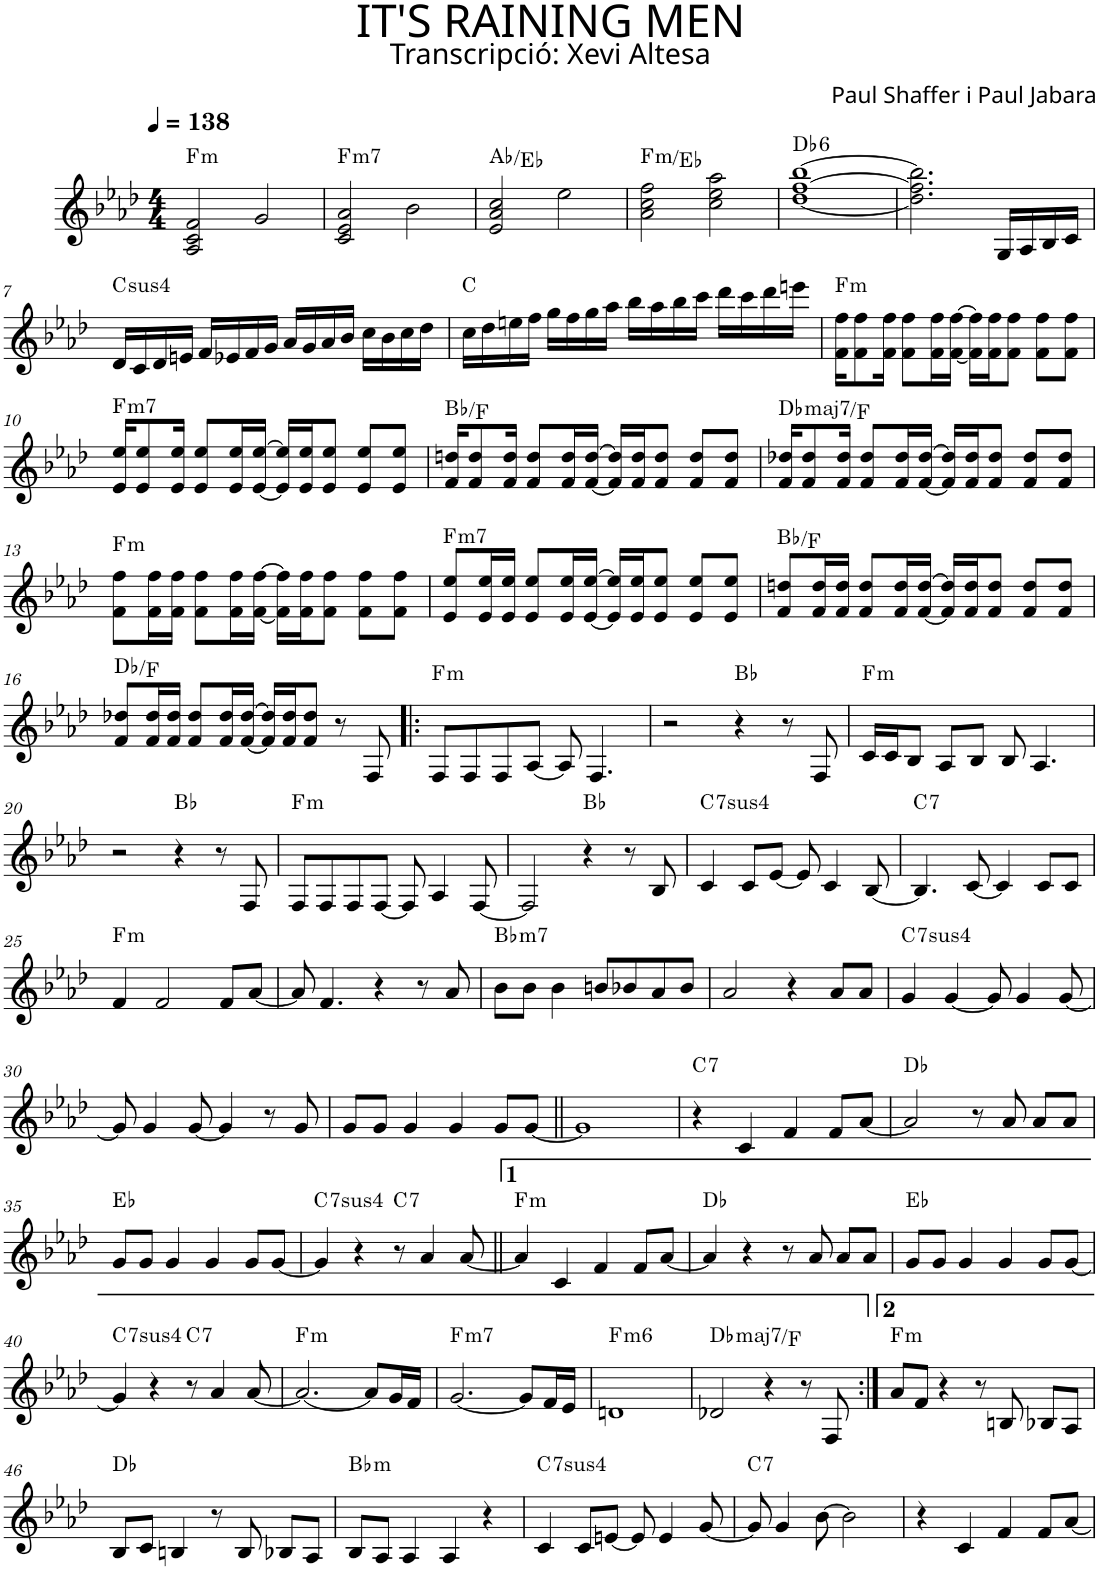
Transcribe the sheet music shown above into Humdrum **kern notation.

**kern	**harte
*part1	*part1
*staff1	*
*I"P1	*
*clefG2	*
*k[b-e-a-d-]	*
*f:	*
*M4/4	*
*MM138	*
=1	=1
!	!LO:H:kt=m
2A-/ 2c/ 2f/	F:min
2g/	.
=2	=2
!	!LO:H:kt=m7
2c/ 2e-/ 2a-/	F:min7
2b-\	.
=3	=3
2e-/ 2a-/ 2cc/	Ab:maj/5
2ee-\	.
=4	=4
!	!LO:H:kt=m
2a-\ 2cc\ 2ff\	F:min/b7
2cc\ 2ee-\ 2aa-\	.
=5	=5
!	!LO:H:kt=6
[<1dd- [>1ff [>1bb-	Db:maj6
=6	=6
2.dd-\] 2.ff\] 2.bb-\]	.
16G/LL	.
16A-/	.
16B-/	.
16c/JJ	.
!!LO:LB:g=z
=7	=7
!	!LO:H:kt=4
16d-/LL	C:sus4
16c/	.
16d-/	.
16en/JJ	.
16f/LL	.
16e-X/	.
16f/	.
16g/JJ	.
16a-/LL	.
16g/	.
16a-/	.
16b-/JJ	.
16cc\LL	.
16b-\	.
16cc\	.
16dd-\JJ	.
=8	=8
16cc\LL	C:maj
16dd-\	.
16een\	.
16ff\JJ	.
16gg\LL	.
16ff\	.
16gg\	.
16aa-\JJ	.
16bb-\LL	.
16aa-\	.
16bb-\	.
16ccc\JJ	.
16ddd-\LL	.
16ccc\	.
16ddd-\	.
16eeen\JJ	.
=9	=9
!	!LO:H:kt=m
16f\ 16ff\KL	F:min
8f\ 8ff\	.
16f\ 16ff\Jk	.
8f\ 8ff\L	.
16f\ 16ff\L	.
[<16f\ [>16ff\JJ	.
16f\] 16ff\]LL	.
16f\ 16ff\J	.
8f\ 8ff\J	.
8f\ 8ff\L	.
8f\ 8ff\J	.
!!LO:LB:g=z
=10	=10
!	!LO:H:kt=m7
16e-/ 16ee-/KL	F:min7
8e-/ 8ee-/	.
16e-/ 16ee-/Jk	.
8e-/ 8ee-/L	.
16e-/ 16ee-/L	.
[<16e-/ [>16ee-/JJ	.
16e-/] 16ee-/]LL	.
16e-/ 16ee-/J	.
8e-/ 8ee-/J	.
8e-/ 8ee-/L	.
8e-/ 8ee-/J	.
=11	=11
16f/ 16ddn/KL	Bb:maj/5
8f/ 8dd/	.
16f/ 16dd/Jk	.
8f/ 8dd/L	.
16f/ 16dd/L	.
[<16f/ [>16dd/JJ	.
16f/] 16dd/]LL	.
16f/ 16dd/J	.
8f/ 8dd/J	.
8f/ 8dd/L	.
8f/ 8dd/J	.
=12	=12
!	!LO:H:kt=maj7
16f/ 16dd-X/KL	Db:maj7/3
8f/ 8dd-/	.
16f/ 16dd-/Jk	.
8f/ 8dd-/L	.
16f/ 16dd-/L	.
[<16f/ [>16dd-/JJ	.
16f/] 16dd-/]LL	.
16f/ 16dd-/J	.
8f/ 8dd-/J	.
8f/ 8dd-/L	.
8f/ 8dd-/J	.
!!LO:LB:g=z
=13	=13
!	!LO:H:kt=m
8f\ 8ff\L	F:min
16f\ 16ff\L	.
16f\ 16ff\JJ	.
8f\ 8ff\L	.
16f\ 16ff\L	.
[<16f\ [>16ff\JJ	.
16f\] 16ff\]LL	.
16f\ 16ff\J	.
8f\ 8ff\J	.
8f\ 8ff\L	.
8f\ 8ff\J	.
=14	=14
!	!LO:H:kt=m7
8e-/ 8ee-/L	F:min7
16e-/ 16ee-/L	.
16e-/ 16ee-/JJ	.
8e-/ 8ee-/L	.
16e-/ 16ee-/L	.
[<16e-/ [>16ee-/JJ	.
16e-/] 16ee-/]LL	.
16e-/ 16ee-/J	.
8e-/ 8ee-/J	.
8e-/ 8ee-/L	.
8e-/ 8ee-/J	.
=15	=15
8f/ 8ddn/L	Bb:maj/5
16f/ 16dd/L	.
16f/ 16dd/JJ	.
8f/ 8dd/L	.
16f/ 16dd/L	.
[<16f/ [>16dd/JJ	.
16f/] 16dd/]LL	.
16f/ 16dd/J	.
8f/ 8dd/J	.
8f/ 8dd/L	.
8f/ 8dd/J	.
!!LO:LB:g=z
=16	=16
8f/ 8dd-X/L	Db:maj/3
16f/ 16dd-/L	.
16f/ 16dd-/JJ	.
8f/ 8dd-/L	.
16f/ 16dd-/L	.
[<16f/ [>16dd-/JJ	.
16f/] 16dd-/]LL	.
16f/ 16dd-/J	.
8f/ 8dd-/J	.
8r	.
8F/	.
=17!|:	=17!|:
!	!LO:H:kt=m
8F/L	F:min
8F/	.
8F/	.
[<8A-/J	.
8A-/]	.
4.F/	.
=18	=18
2r	.
4r	Bb:maj
8r	.
8F/	.
=19	=19
!	!LO:H:kt=m
16c/LL	F:min
16c/J	.
8B-/J	.
8A-/L	.
8B-/J	.
8B-/	.
4.A-/	.
!!LO:LB:g=z
=20	=20
2r	.
4r	Bb:maj
8r	.
8F/	.
=21	=21
!	!LO:H:kt=m
8F/L	F:min
8F/	.
8F/	.
[<8F/J	.
8F/]	.
4A-/	.
[<8F/	.
=22	=22
2F/]	.
4r	Bb:maj
8r	.
8B-/	.
=23	=23
!	!LO:H:kt=74
4c/	C:sus4(7)
8c/L	.
[<8e-/J	.
8e-/]	.
4c/	.
[<8B-/	.
=24	=24
!	!LO:H:kt=7
4.B-/]	C:7
[<8c/	.
4c/]	.
8c/L	.
8c/J	.
!!LO:LB:g=z
=25	=25
!	!LO:H:kt=m
4f/	F:min
2f/	.
8f/L	.
[<8a-/J	.
=26	=26
8a-/]	.
4.f/	.
4r	.
8r	.
8a-/	.
=27	=27
!	!LO:H:kt=m7
8b-\L	Bb:min7
8b-\J	.
4b-\	.
8bn/L	.
8b-X/	.
8a-/	.
8b-/J	.
=28	=28
2a-/	.
4r	.
8a-/L	.
8a-/J	.
=29	=29
!	!LO:H:kt=74
4g/	C:sus4(7)
[<4g/	.
8g/]	.
4g/	.
[<8g/	.
!!LO:LB:g=z
=30	=30
8g/]	.
4g/	.
[<8g/	.
4g/]	.
8r	.
8g/	.
=31	=31
8g/L	.
8g/J	.
4g/	.
4g/	.
8g/L	.
[<8g/J	.
=32||	=32||
1g]	.
=33	=33
!	!LO:H:kt=7
4r	C:7
4c/	.
4f/	.
8f/L	.
[<8a-/J	.
=34	=34
2a-/]	Db:maj
8r	.
8a-/	.
8a-/L	.
8a-/J	.
!!LO:LB:g=z
=35	=35
8g/L	Eb:maj
8g/J	.
4g/	.
4g/	.
8g/L	.
[<8g/J	.
=36	=36
!	!LO:H:kt=74
4g/]	C:sus4(7)
4r	.
!	!LO:H:kt=7
8r	C:7
4a-/	.
[<8a-/	.
=37||	=37||
!	!LO:H:kt=m
4a-/]	F:min
4c/	.
4f/	.
8f/L	.
[<8a-/J	.
=38	=38
4a-/]	Db:maj
4r	.
8r	.
8a-/	.
8a-/L	.
8a-/J	.
=39	=39
8g/L	Eb:maj
8g/J	.
4g/	.
4g/	.
8g/L	.
[<8g/J	.
!!LO:LB:g=z
=40	=40
!	!LO:H:kt=74
4g/]	C:sus4(7)
4r	.
!	!LO:H:kt=7
8r	C:7
4a-/	.
[<8a-/	.
=41	=41
!	!LO:H:kt=m
2.a-/_	F:min
8a-/L]	.
16g/L	.
16f/JJ	.
=42	=42
!	!LO:H:kt=m7
[<2.g/	F:min7
8g/L]	.
16f/L	.
16e-/JJ	.
=43	=43
!	!LO:H:kt=m6
1dn	F:min6
=44	=44
!	!LO:H:kt=maj7
2d-X/	Db:maj7/3
4r	.
8r	.
8F/	.
=45:|!	=45:|!
!	!LO:H:kt=m
8a-/L	F:min
8f/J	.
4r	.
8r	.
8Bn/	.
8B-X/L	.
8A-/J	.
!!LO:LB:g=z
=46	=46
8B-/L	Db:maj
8c/J	.
4Bn/	.
8r	.
8B/	.
8B-X/L	.
8A-/J	.
=47	=47
!	!LO:H:kt=m
8B-/L	Bb:min
8A-/J	.
4A-/	.
4A-/	.
4r	.
=48	=48
!	!LO:H:kt=74
4c/	C:sus4(7)
8c/L	.
[<8en/J	.
8e/]	.
4e/	.
[<8g/	.
=49	=49
!	!LO:H:kt=7
8g/]	C:7
4g/	.
[>8b-\	.
2b-\]	.
=50	=50
4r	.
4c/	.
4f/	.
8f/L	.
[<8a-/J	.
=	=
*-	*-
